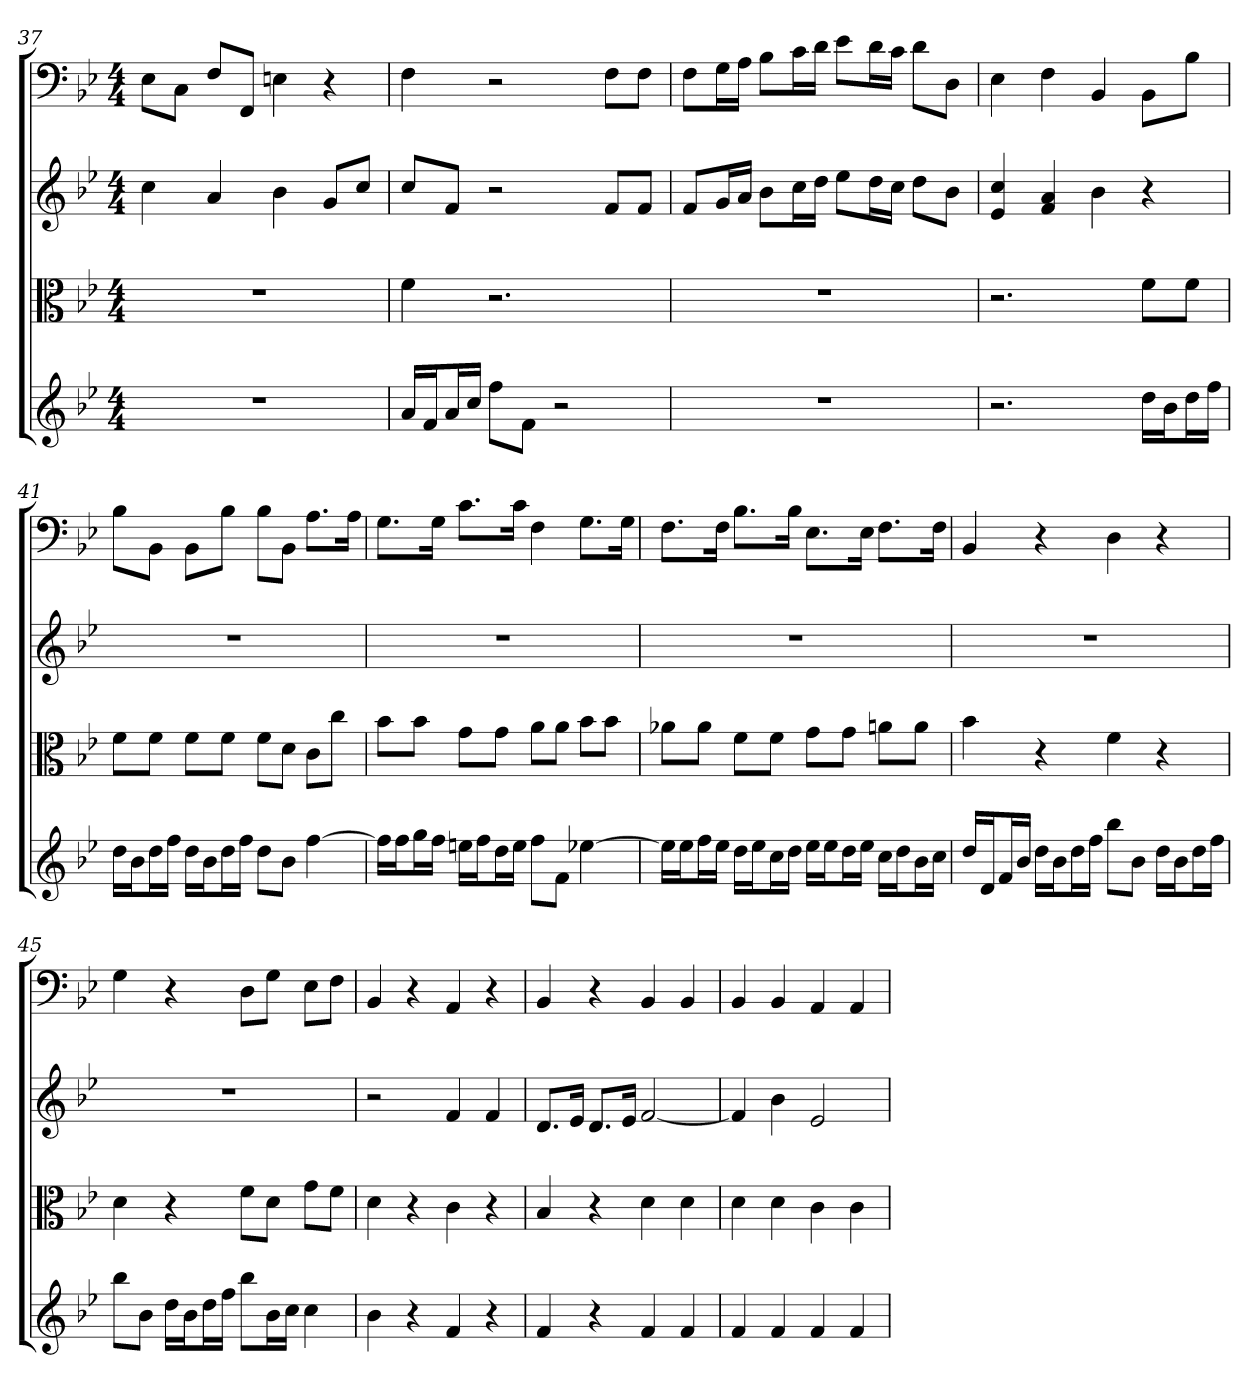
**kern	**kern	**kern	**kern
*part4	*part3	*part2	*part1
*staff4	*staff3	*staff2	*staff1
*	*clefC3	*	*clefF4
*k[b-e-]	*k[b-e-]	*k[b-e-]	*k[b-e-]
*B-:	*B-:	*B-:	*B-:
*M4/4	*M4/4	*M4/4	*M4/4
=37	=37	=37	=37
1r	1r	4cc	8E-\L
.	.	.	8C\J
.	.	4a	8F/L
.	.	.	8FF/J
.	.	4b-	4En
.	.	8gL	4r
.	.	8ccJ	.
=38	=38	=38	=38
16aLL	4f	8ccL	4F
16fJ	.	.	.
16aL	.	8fJ	.
16ccJJ	.	.	.
8ffL	2.r	2r	2r
8fJ	.	.	.
2r	.	.	.
.	.	8fL	8F\L
.	.	8fJ	8F\J
=39	=39	=39	=39
1r	1r	8fL	8F\L
.	.	16gL	16G\L
.	.	16aJJ	16A\JJ
.	.	8b-L	8B-\L
.	.	16ccL	16c\L
.	.	16ddJJ	16d\JJ
.	.	8ee-L	8e-\L
.	.	16ddL	16d\L
.	.	16ccJJ	16c\JJ
.	.	8ddL	8d\L
.	.	8b-J	8D\J
=40	=40	=40	=40
2.r	2.r	4e- 4cc	4E-
.	.	4f 4a	4F
.	.	4b-	4BB-
16ddLL	8f\L	4r	8BB-\L
16b-J	.	.	.
16ddL	8f\J	.	8B-\J
16ffJJ	.	.	.
=41	=41	=41	=41
16ddLL	8f\L	1r	8B-\L
16b-J	.	.	.
16ddL	8f\J	.	8BB-\J
16ffJJ	.	.	.
16ddLL	8f\L	.	8BB-\L
16b-J	.	.	.
16ddL	8f\J	.	8B-\J
16ffJJ	.	.	.
8ddL	8f\L	.	8B-\L
8b-J	8d\J	.	8BB-\J
[4ff	8c\L	.	8.A\L
.	8cc\J	.	.
.	.	.	16A\Jk
=42	=42	=42	=42
16ffLL]	8b-\L	1r	8.G\L
16ffJ	.	.	.
16ggL	8b-\J	.	.
16ffJJ	.	.	16G\Jk
16eenLL	8g\L	.	8.c\L
16ffJ	.	.	.
16ddL	8g\J	.	.
16eeJJ	.	.	16c\Jk
8ffL	8a\L	.	4F
8fJ	8a\J	.	.
[4ee-X	8b-\L	.	8.G\L
.	8b-\J	.	.
.	.	.	16G\Jk
=43	=43	=43	=43
16ee-LL]	8a-X\L	1r	8.F\L
16ee-J	.	.	.
16ffL	8a-\J	.	.
16ee-JJ	.	.	16F\Jk
16ddLL	8f\L	.	8.B-\L
16ee-J	.	.	.
16ccL	8f\J	.	.
16ddJJ	.	.	16B-\Jk
16ee-LL	8g\L	.	8.E-\L
16ee-J	.	.	.
16ddL	8g\J	.	.
16ee-JJ	.	.	16E-\Jk
16ccLL	8an\L	.	8.F\L
16ddJ	.	.	.
16b-L	8a\J	.	.
16ccJJ	.	.	16F\Jk
=44	=44	=44	=44
16ddLL	4b-	1r	4BB-
16dJ	.	.	.
16fL	.	.	.
16b-JJ	.	.	.
16ddLL	4r	.	4r
16b-J	.	.	.
16ddL	.	.	.
16ffJJ	.	.	.
8bb-L	4f	.	4D
8b-J	.	.	.
16ddLL	4r	.	4r
16b-J	.	.	.
16ddL	.	.	.
16ffJJ	.	.	.
=45	=45	=45	=45
8bb-L	4d	1r	4G
8b-J	.	.	.
16ddLL	4r	.	4r
16b-J	.	.	.
16ddL	.	.	.
16ffJJ	.	.	.
8bb-L	8f\L	.	8D\L
16b-L	8d\J	.	8G\J
16ccJJ	.	.	.
4cc	8g\L	.	8E-\L
.	8f\J	.	8F\J
=46	=46	=46	=46
4b-	4d	2r	4BB-
4r	4r	.	4r
4f	4c	4f	4AA
4r	4r	4f	4r
=47	=47	=47	=47
4f	4B-	8.dL	4BB-
.	.	16e-Jk	.
4r	4r	8.dL	4r
.	.	16e-Jk	.
4f	4d	[2f	4BB-
4f	4d	.	4BB-
=48	=48	=48	=48
4f	4d	4f]	4BB-
4f	4d	4b-	4BB-
4f	4c	2e-	4AA
4f	4c	.	4AA
=	=	=	=
*-	*-	*-	*-
